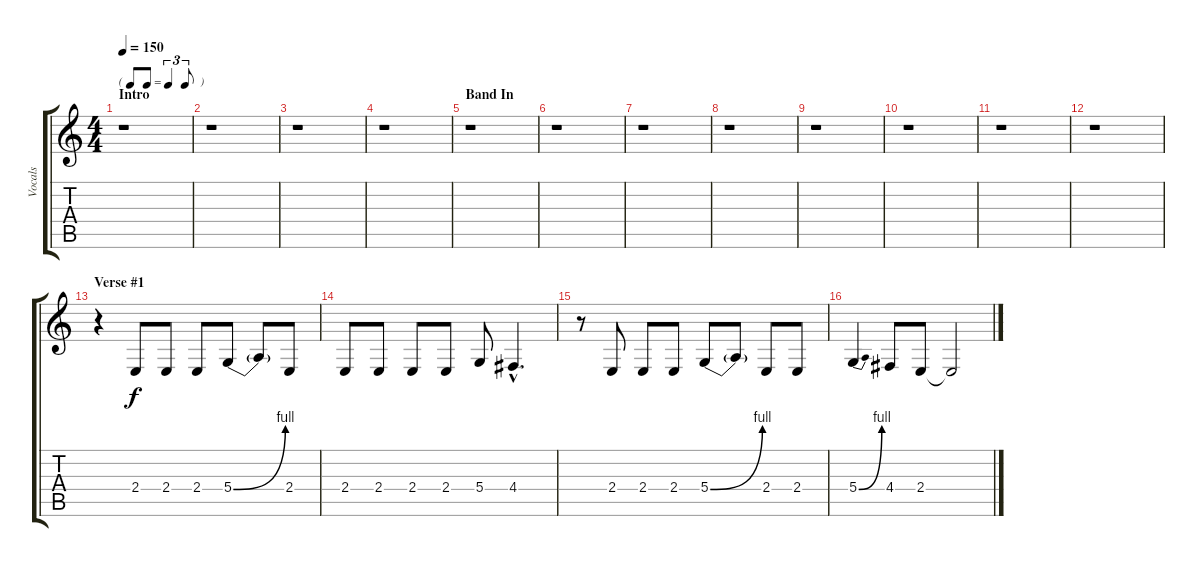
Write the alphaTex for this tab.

\track ("Vocals" "Vocals") {instrument lead2sawtooth}
\staff {score tabs}
\tuning (E4 B3 G3 D3 A2 E2) {hide}
\ts (4 4)
\tf triplet8th
\section ("" "Intro")
\tempo 150
\clef g2
\ks c
r.1{dy f instrument lead2sawtooth} |
r.1 |
r.1 |
r.1 |
\section ("" "Band In")
r.1 |
r.1 |
r.1 |
r.1 |
r.1 |
r.1 |
r.1 |
r.1 |
\section ("" "Verse #1")
r.4 2.4.8 2.4.8 2.4.8 5.4{be (bend 0 0 60 4)}.8 5.4{t}.8 2.4.8 |
2.4.8 2.4.8 2.4.8 2.4.8 5.4.8 4.4{hac}.4{d} |
r.8 2.4.8 2.4.8 2.4.8 5.4{be (bend 0 0 60 4)}.8 5.4{t}.8 2.4.8 2.4.8 |
5.4{be (bend 0 0 60 4)}.4 4.4.8 2.4.8 2.4{t}.2
